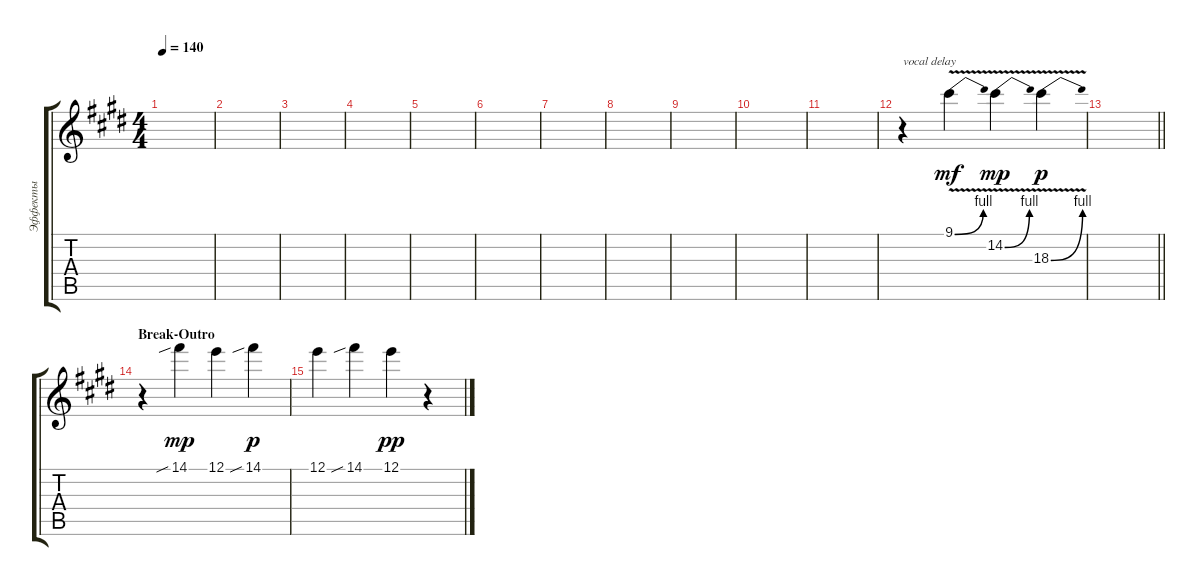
\track ("Эффекты" "Эффекты") {instrument distortionguitar}
\staff {score tabs}
\tuning (E4 B3 G3 D3 A2 E2) {hide}
\ts (4 4)
\tempo 140
\clef g2
\ks c#minor
|
|
|
|
|
|
|
|
|
|
|
r.4{txt "vocal delay" instrument trumpet} 9.1{be (bend 0 0 60 4) v}.4{dy mf} 14.2{be (bend 0 0 60 4) v}.4{dy mp} 18.3{be (bend 0 0 60 4) v}.4{dy p} |
\barLineRight lightlight
|
\section ("" "Break-Outro")
r.4 14.1{sib}.4{dy mp} 12.1.4 14.1{sib}.4{dy p} |
12.1.4 14.1{sib}.4 12.1.4{dy pp} r.4
